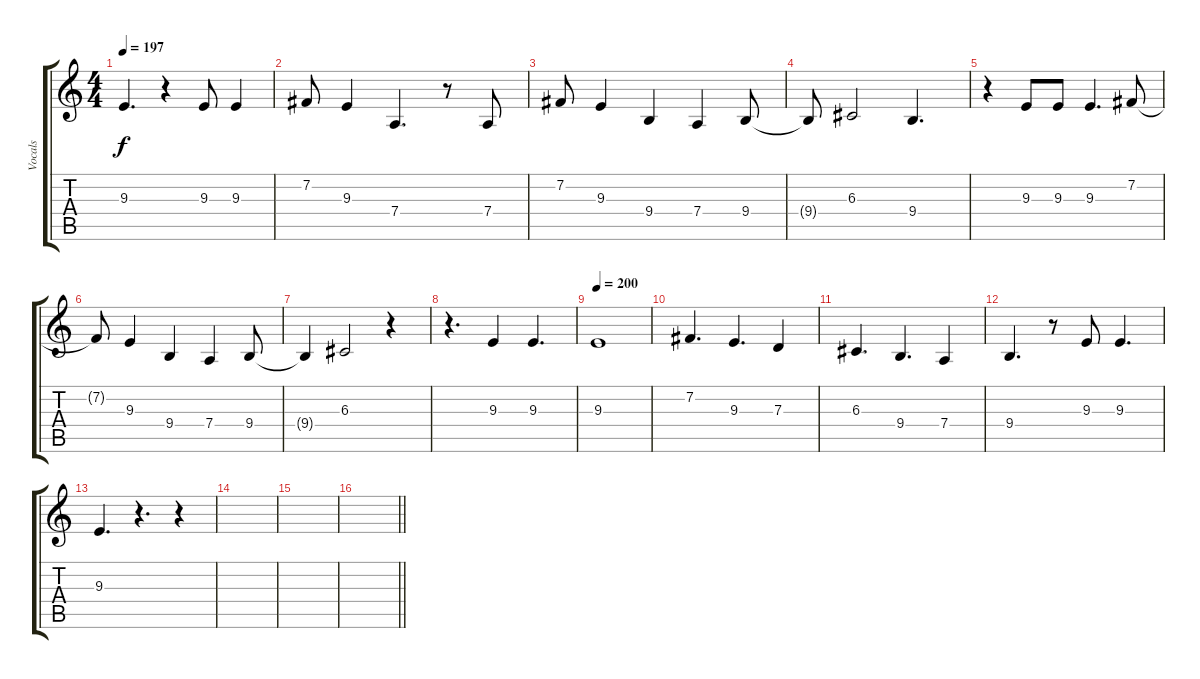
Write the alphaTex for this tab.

\track ("Vocals" "Vocals") {instrument altosax}
\staff {score tabs}
\tuning (E4 B3 G3 D3 A2 E2) {hide}
\ts (4 4)
\tempo 197
\clef g2
\ks c
9.3.4{d dy f} r.4 9.3.8 9.3.4 |
7.2.8 9.3.4 7.4.4{d} r.8 7.4.8 |
7.2.8 9.3.4 9.4.4 7.4.4 9.4.8 |
9.4{t}.8 6.3.2 9.4.4{d} |
r.4 9.3.8 9.3.8 9.3.4{d} 7.2.8 |
7.2{t}.8 9.3.4 9.4.4 7.4.4 9.4.8 |
9.4{t}.4 6.3.2 r.4 |
r.4{d} 9.3.4 9.3.4{d} |
\tempo 200
9.3.1 |
7.2.4{d} 9.3.4{d} 7.3.4 |
6.3.4{d} 9.4.4{d} 7.4.4 |
9.4.4{d} r.8 9.3.8 9.3.4{d} |
9.3.4{d} r.4{d} r.4 |
|
|
\barLineRight lightlight
